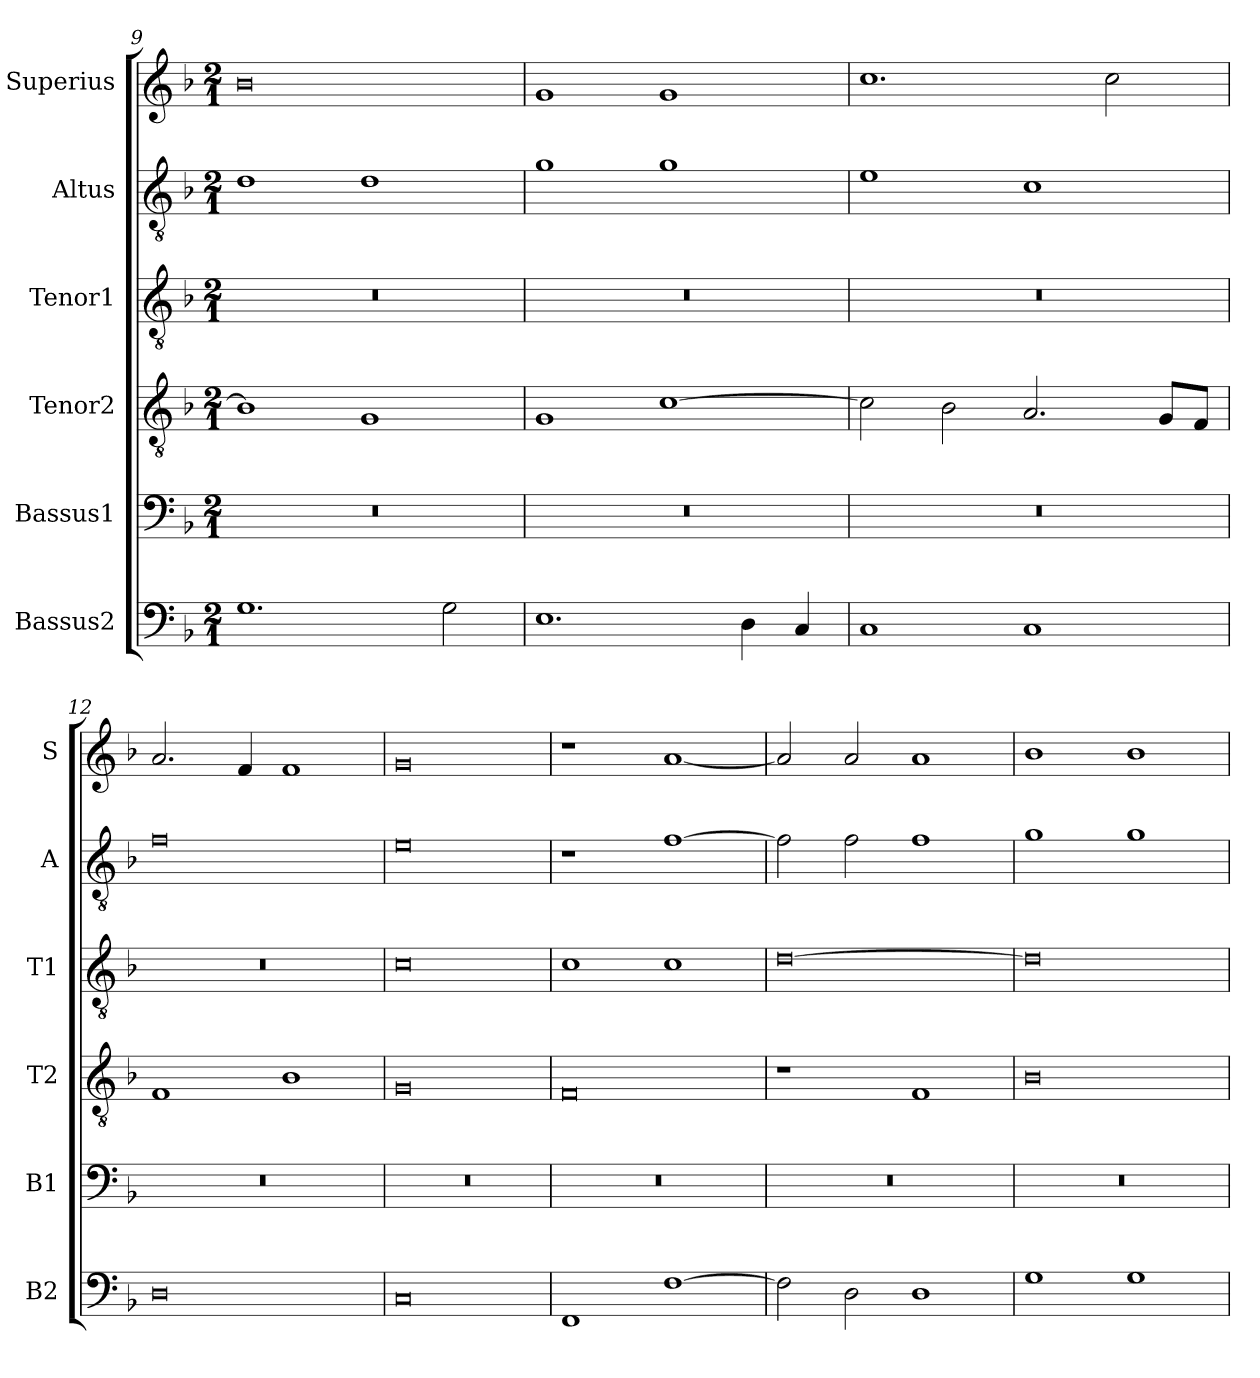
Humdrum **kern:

**kern	**kern	**kern	**kern	**kern	**kern
*part6	*part5	*part4	*part3	*part2	*part1
*staff6	*staff5	*staff4	*staff3	*staff2	*staff1
*I"Bassus2	*I"Bassus1	*I"Tenor2	*I"Tenor1	*I"Altus	*I"Superius
*I'B2	*I'B1	*I'T2	*I'T1	*I'A	*I'S
*clefF4	*clefF4	*clefGv2	*clefGv2	*clefGv2	*clefG2
*k[b-]	*k[b-]	*k[b-]	*k[b-]	*k[b-]	*k[b-]
*M2/1	*M2/1	*M2/1	*M2/1	*M2/1	*M2/1
=9	=9	=9	=9	=9	=9
1.G	0r	1B-]	0r	1d	0b-
.	.	1G	.	1d	.
2G\	.	.	.	.	.
=10	=10	=10	=10	=10	=10
1.E	0r	1G	0r	1g	1g
.	.	[1c	.	1g	1g
4D\	.	.	.	.	.
4C/	.	.	.	.	.
=11	=11	=11	=11	=11	=11
1C	0r	2c\]	0r	1e	1.cc
.	.	2B-\	.	.	.
1C	.	2.A/	.	1c	.
.	.	.	.	.	2cc\
.	.	8G/L	.	.	.
.	.	8F/J	.	.	.
=12	=12	=12	=12	=12	=12
0D	0r	1F	0r	0f	2.a/
.	.	.	.	.	4f/
.	.	1B-	.	.	1f
=13	=13	=13	=13	=13	=13
0C	0r	0G	0c	0e	0g
=14	=14	=14	=14	=14	=14
1FF	0r	0F	1c	1r	1r
[1F	.	.	1c	[1f	[1a
=15	=15	=15	=15	=15	=15
2F\]	0r	1r	[0d	2f\]	2a/]
2D\	.	.	.	2f\	2a/
1D	.	1F	.	1f	1a
=16	=16	=16	=16	=16	=16
1G	0r	0B-	0d]	1g	1b-
1G	.	.	.	1g	1b-
=	=	=	=	=	=
*-	*-	*-	*-	*-	*-
